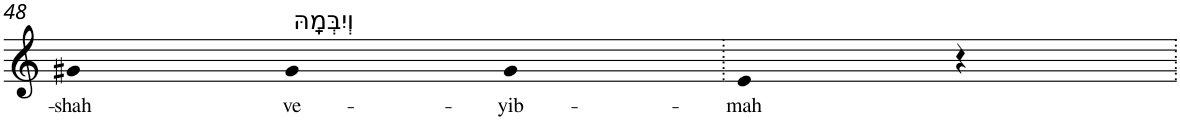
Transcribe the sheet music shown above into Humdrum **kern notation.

**kern	**text
*part1	*part1
*staff1	*staff1
*I"Piano	*
*I'Pno	*
!!LO:PB:g=z
*clefG2	*
*k[]	*
=48	=48
!	!LO:LY:b
4g#X	-shah
!LO:TX:a:t=וְיִבְּמָֽהּ	!
!	!LO:LY:b
4g#	ve-
!	!LO:LY:b
4g#	-yib-
=49.	=49.
!	!LO:LY:b
4e	-mah
4r	.
=.	=.
*-	*-
